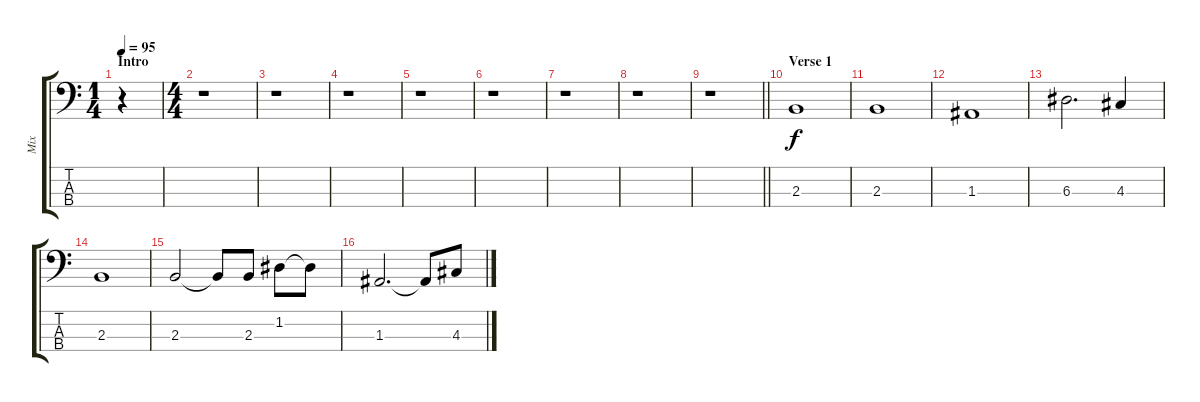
\track ("Mix" "Mix") {instrument electricbassfinger}
\staff {score tabs}
\tuning (G2 D2 A1 E1) {hide}
\ts (1 4)
\section ("" "Intro")
\tempo 95
\clef f4
\ks c
r.4{dy f instrument electricbassfinger} |
\ts (4 4)
r.1 |
r.1 |
r.1 |
r.1 |
r.1 |
r.1 |
r.1 |
\barLineRight lightlight
r.1 |
\section ("" "Verse 1")
2.3.1 |
2.3.1 |
1.3.1 |
6.3.2{d} 4.3.4 |
2.3.1 |
2.3.2 2.3{t}.8 2.3.8 1.2.8 1.2{t}.8 |
1.3.2{d} 1.3{t}.8 4.3.8
